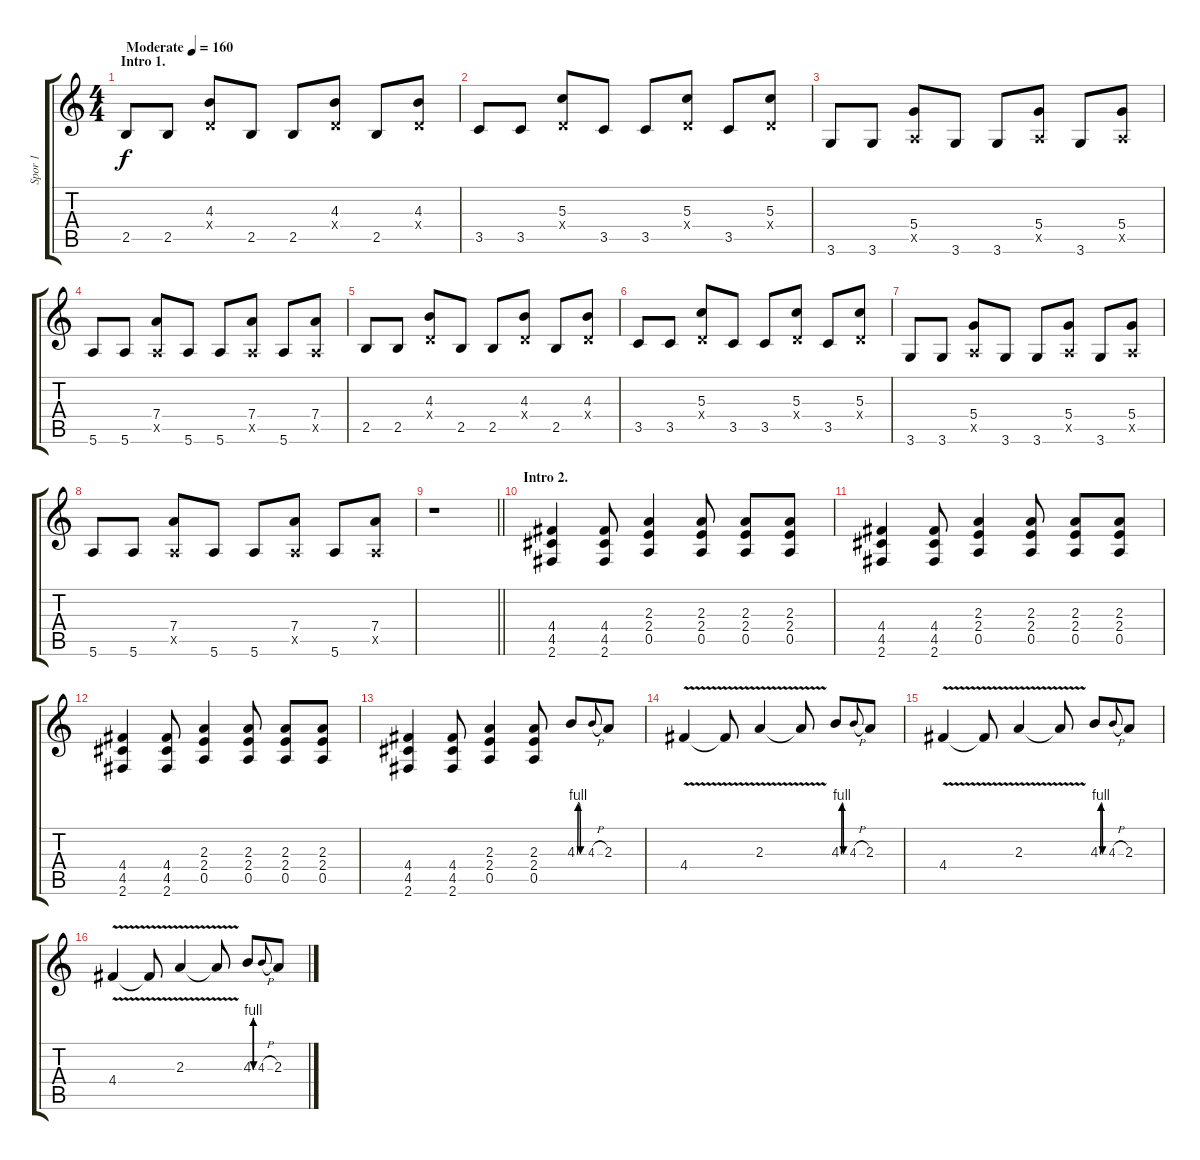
\track ("Spor 1" "Spor 1") {instrument distortionguitar}
\staff {score tabs}
\tuning (E4 B3 G3 D3 A2 E2) {hide}
\ts (4 4)
\section ("" "Intro 1.")
\tempo (160 "Moderate")
\clef g2
\ks c
2.5.8{dy f instrument distortionguitar} 2.5.8 (4.3 0.4{x}).8 2.5.8 2.5.8 (4.3 0.4{x}).8 2.5.8 (4.3 0.4{x}).8 |
3.5.8 3.5.8 (5.3 0.4{x}).8 3.5.8 3.5.8 (5.3 0.4{x}).8 3.5.8 (5.3 0.4{x}).8 |
3.6.8 3.6.8 (5.4 0.5{x}).8 3.6.8 3.6.8 (5.4 0.5{x}).8 3.6.8 (5.4 0.5{x}).8 |
5.6.8 5.6.8 (7.4 0.5{x}).8 5.6.8 5.6.8 (7.4 0.5{x}).8 5.6.8 (7.4 0.5{x}).8 |
2.5.8 2.5.8 (4.3 0.4{x}).8 2.5.8 2.5.8 (4.3 0.4{x}).8 2.5.8 (4.3 0.4{x}).8 |
3.5.8 3.5.8 (5.3 0.4{x}).8 3.5.8 3.5.8 (5.3 0.4{x}).8 3.5.8 (5.3 0.4{x}).8 |
3.6.8 3.6.8 (5.4 0.5{x}).8 3.6.8 3.6.8 (5.4 0.5{x}).8 3.6.8 (5.4 0.5{x}).8 |
5.6.8 5.6.8 (7.4 0.5{x}).8 5.6.8 5.6.8 (7.4 0.5{x}).8 5.6.8 (7.4 0.5{x}).8 |
\barLineRight lightlight
r.1 |
\section ("" "Intro 2.")
(4.4 4.5 2.6).4 (4.4 4.5 2.6).8 (2.3 2.4 0.5).4 (2.3 2.4 0.5).8 (2.3 2.4 0.5).8 (2.3 2.4 0.5).8 |
(4.4 4.5 2.6).4 (4.4 4.5 2.6).8 (2.3 2.4 0.5).4 (2.3 2.4 0.5).8 (2.3 2.4 0.5).8 (2.3 2.4 0.5).8 |
(4.4 4.5 2.6).4 (4.4 4.5 2.6).8 (2.3 2.4 0.5).4 (2.3 2.4 0.5).8 (2.3 2.4 0.5).8 (2.3 2.4 0.5).8 |
(4.4 4.5 2.6).4 (4.4 4.5 2.6).8 (2.3 2.4 0.5).4 (2.3 2.4 0.5).8 4.3{be (custom 0 0 10 4 20 4 30 0 60 0)}.8 4.3{h}.8{gr onbeat} 2.3.8 |
4.4{v}.4 4.4{t}.8 2.3{v}.4 2.3{t}.8 4.3{be (custom 0 0 10 4 20 4 30 0 60 0)}.8 4.3{h}.8{gr onbeat} 2.3.8 |
4.4{v}.4 4.4{t}.8 2.3{v}.4 2.3{t}.8 4.3{be (custom 0 0 10 4 20 4 30 0 60 0)}.8 4.3{h}.8{gr onbeat} 2.3.8 |
4.4{v}.4 4.4{t}.8 2.3{v}.4 2.3{t}.8 4.3{be (custom 0 0 10 4 20 4 30 0 60 0)}.8 4.3{h}.8{gr onbeat} 2.3.8
